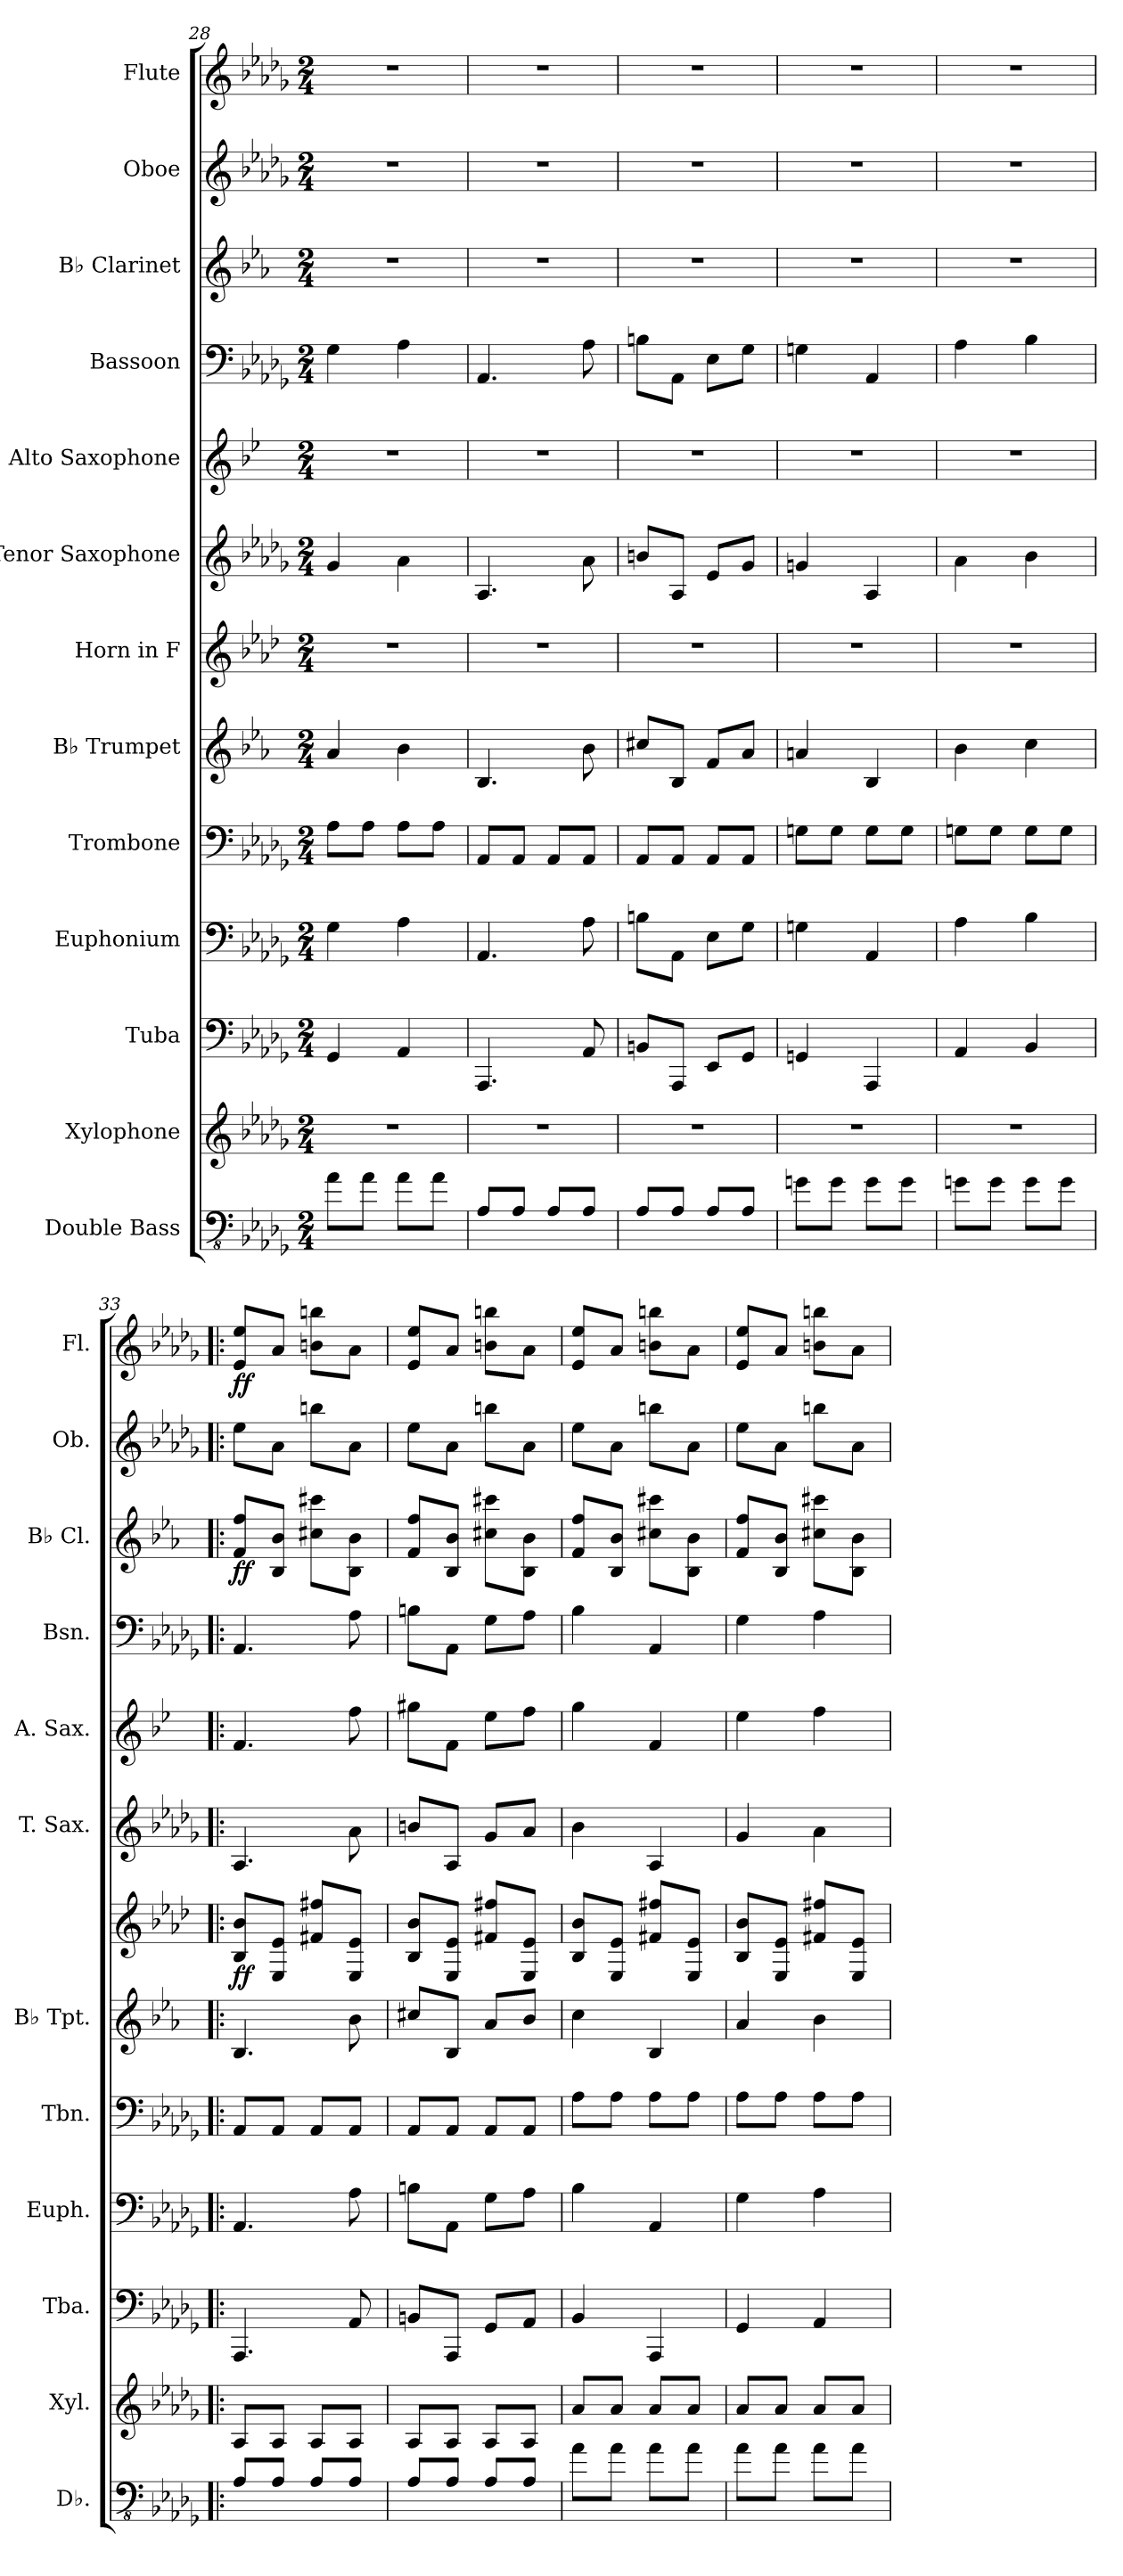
**kern	**kern	**kern	**kern	**kern	**kern	**kern	**dynam	**kern	**kern	**kern	**kern	**dynam	**kern	**kern	**dynam
*part13	*part12	*part11	*part10	*part9	*part8	*part7	*part7	*part6	*part5	*part4	*part3	*part3	*part2	*part1	*part1
*staff13	*staff12	*staff11	*staff10	*staff9	*staff8	*staff7	*staff7	*staff6	*staff5	*staff4	*staff3	*staff3	*staff2	*staff1	*staff1
*I"Double Bass	*I"Xylophone	*I"Tuba	*I"Euphonium	*I"Trombone	*I"B♭ Trumpet	*I"Horn in F	*	*I"Tenor Saxophone	*I"Alto Saxophone	*I"Bassoon	*I"B♭ Clarinet	*	*I"Oboe	*I"Flute	*
*I'Db.	*I'Xyl.	*I'Tba.	*I'Euph.	*I'Tbn.	*I'B♭ Tpt.	*	*	*I'T. Sax.	*I'A. Sax.	*I'Bsn.	*I'B♭ Cl.	*	*I'Ob.	*I'Fl.	*
*clefFv4	*clefG2	*clefF4	*clefF4	*clefF4	*clefG2	*clefG2	*	*clefG2	*clefG2	*clefF4	*clefG2	*	*clefG2	*clefG2	*
*ITrd7c12	*ITrd-7c-12	*	*	*	*ITrd1c2	*ITrd4c7	*	*ITrd8c14	*ITrd5c9	*	*ITrd1c2	*	*	*	*
*k[b-e-a-d-g-]	*k[b-e-a-d-g-]	*k[b-e-a-d-g-]	*k[b-e-a-d-g-]	*k[b-e-a-d-g-]	*k[b-e-a-d-g-]	*k[b-e-a-d-g-]	*	*k[b-e-a-d-g-]	*k[b-e-a-d-g-]	*k[b-e-a-d-g-]	*k[b-e-a-d-g-]	*	*k[b-e-a-d-g-]	*k[b-e-a-d-g-]	*
*M2/4	*M2/4	*M2/4	*M2/4	*M2/4	*M2/4	*M2/4	*	*M2/4	*M2/4	*M2/4	*M2/4	*	*M2/4	*M2/4	*
=28	=28	=28	=28	=28	=28	=28	=28	=28	=28	=28	=28	=28	=28	=28	=28
8AA-\L	2r	4GG-/	4G-\	8A-\L	4g-/	2r	.	4G-/	2r	4G-\	2r	.	2r	2r	.
8AA-\J	.	.	.	8A-\J	.	.	.	.	.	.	.	.	.	.	.
8AA-\L	.	4AA-/	4A-\	8A-\L	4a-\	.	.	4A-\	.	4A-\	.	.	.	.	.
8AA-\J	.	.	.	8A-\J	.	.	.	.	.	.	.	.	.	.	.
=29	=29	=29	=29	=29	=29	=29	=29	=29	=29	=29	=29	=29	=29	=29	=29
8AAA-/L	2r	4.AAA-/	4.AA-/	8AA-/L	4.A-/	2r	.	4.AA-/	2r	4.AA-/	2r	.	2r	2r	.
8AAA-/J	.	.	.	8AA-/J	.	.	.	.	.	.	.	.	.	.	.
8AAA-/L	.	.	.	8AA-/L	.	.	.	.	.	.	.	.	.	.	.
8AAA-/J	.	8AA-/	8A-\	8AA-/J	8a-\	.	.	8A-\	.	8A-\	.	.	.	.	.
=30	=30	=30	=30	=30	=30	=30	=30	=30	=30	=30	=30	=30	=30	=30	=30
8AAA-/L	2r	8BBn/L	8Bn\L	8AA-/L	8bn/L	2r	.	8Bn/L	2r	8Bn\L	2r	.	2r	2r	.
8AAA-/J	.	8AAA-/J	8AA-\J	8AA-/J	8A-/J	.	.	8AA-/J	.	8AA-\J	.	.	.	.	.
8AAA-/L	.	8EE-/L	8E-\L	8AA-/L	8e-/L	.	.	8E-/L	.	8E-\L	.	.	.	.	.
8AAA-/J	.	8GG-/J	8G-\J	8AA-/J	8g-/J	.	.	8G-/J	.	8G-\J	.	.	.	.	.
=31	=31	=31	=31	=31	=31	=31	=31	=31	=31	=31	=31	=31	=31	=31	=31
8GGn\L	2r	4GGn/	4Gn\	8Gn\L	4gn/	2r	.	4Gn/	2r	4Gn\	2r	.	2r	2r	.
8GG\J	.	.	.	8G\J	.	.	.	.	.	.	.	.	.	.	.
8GG\L	.	4AAA-/	4AA-/	8G\L	4A-/	.	.	4AA-/	.	4AA-/	.	.	.	.	.
8GG\J	.	.	.	8G\J	.	.	.	.	.	.	.	.	.	.	.
=32	=32	=32	=32	=32	=32	=32	=32	=32	=32	=32	=32	=32	=32	=32	=32
8GGn\L	2r	4AA-/	4A-\	8Gn\L	4a-\	2r	.	4A-\	2r	4A-\	2r	.	2r	2r	.
8GG\J	.	.	.	8G\J	.	.	.	.	.	.	.	.	.	.	.
8GG\L	.	4BB-/	4B-\	8G\L	4b-\	.	.	4B-\	.	4B-\	.	.	.	.	.
8GG\J	.	.	.	8G\J	.	.	.	.	.	.	.	.	.	.	.
=33!|:	=33!|:	=33!|:	=33!|:	=33!|:	=33!|:	=33!|:	=33!|:	=33!|:	=33!|:	=33!|:	=33!|:	=33!|:	=33!|:	=33!|:	=33!|:
!	!	!	!	!	!	!	!LO:DY:b	!	!	!	!	!LO:DY:b	!	!	!LO:DY:b
8AAA-/L	8a-/L	4.AAA-/	4.AA-/	8AA-/L	4.A-/	8E-/ 8e-/L	ff	4.AA-/	4.A-/	4.AA-/	8e-/ 8ee-/L	ff	8ee-\L	8e-/ 8ee-/L	ff
8AAA-/J	8a-/J	.	.	8AA-/J	.	8AA-/ 8A-/J	.	.	.	.	8A-/ 8a-/J	.	8a-\J	8a-/J	.
8AAA-/L	8a-/L	.	.	8AA-/L	.	8Bn/ 8bn/L	.	.	.	.	8bn\ 8bbn\L	.	8bbn\L	8bn\ 8bbn\L	.
8AAA-/J	8a-/J	8AA-/	8A-\	8AA-/J	8a-\	8AA-/ 8A-/J	.	8A-\	8a-\	8A-\	8A-\ 8a-\J	.	8a-\J	8a-\J	.
!!LO:PB:g=z
=34	=34	=34	=34	=34	=34	=34	=34	=34	=34	=34	=34	=34	=34	=34	=34
8AAA-/L	8a-/L	8BBn/L	8Bn\L	8AA-/L	8bn/L	8E-/ 8e-/L	.	8Bn/L	8bn\L	8Bn\L	8e-/ 8ee-/L	.	8ee-\L	8e-/ 8ee-/L	.
8AAA-/J	8a-/J	8AAA-/J	8AA-\J	8AA-/J	8A-/J	8AA-/ 8A-/J	.	8AA-/J	8A-\J	8AA-\J	8A-/ 8a-/J	.	8a-\J	8a-/J	.
8AAA-/L	8a-/L	8GG-/L	8G-\L	8AA-/L	8g-/L	8Bn/ 8bn/L	.	8G-/L	8g-\L	8G-\L	8bn\ 8bbn\L	.	8bbn\L	8bn\ 8bbn\L	.
8AAA-/J	8a-/J	8AA-/J	8A-\J	8AA-/J	8a-/J	8AA-/ 8A-/J	.	8A-/J	8a-\J	8A-\J	8A-\ 8a-\J	.	8a-\J	8a-\J	.
=35	=35	=35	=35	=35	=35	=35	=35	=35	=35	=35	=35	=35	=35	=35	=35
8AA-\L	8aa-/L	4BB-/	4B-\	8A-\L	4b-\	8E-/ 8e-/L	.	4B-\	4b-\	4B-\	8e-/ 8ee-/L	.	8ee-\L	8e-/ 8ee-/L	.
8AA-\J	8aa-/J	.	.	8A-\J	.	8AA-/ 8A-/J	.	.	.	.	8A-/ 8a-/J	.	8a-\J	8a-/J	.
8AA-\L	8aa-/L	4AAA-/	4AA-/	8A-\L	4A-/	8Bn/ 8bn/L	.	4AA-/	4A-/	4AA-/	8bn\ 8bbn\L	.	8bbn\L	8bn\ 8bbn\L	.
8AA-\J	8aa-/J	.	.	8A-\J	.	8AA-/ 8A-/J	.	.	.	.	8A-\ 8a-\J	.	8a-\J	8a-\J	.
=36	=36	=36	=36	=36	=36	=36	=36	=36	=36	=36	=36	=36	=36	=36	=36
8AA-\L	8aa-/L	4GG-/	4G-\	8A-\L	4g-/	8E-/ 8e-/L	.	4G-/	4g-\	4G-\	8e-/ 8ee-/L	.	8ee-\L	8e-/ 8ee-/L	.
8AA-\J	8aa-/J	.	.	8A-\J	.	8AA-/ 8A-/J	.	.	.	.	8A-/ 8a-/J	.	8a-\J	8a-/J	.
8AA-\L	8aa-/L	4AA-/	4A-\	8A-\L	4a-\	8Bn/ 8bn/L	.	4A-\	4a-\	4A-\	8bn\ 8bbn\L	.	8bbn\L	8bn\ 8bbn\L	.
8AA-\J	8aa-/J	.	.	8A-\J	.	8AA-/ 8A-/J	.	.	.	.	8A-\ 8a-\J	.	8a-\J	8a-\J	.
=	=	=	=	=	=	=	=	=	=	=	=	=	=	=	=
*-	*-	*-	*-	*-	*-	*-	*-	*-	*-	*-	*-	*-	*-	*-	*-
